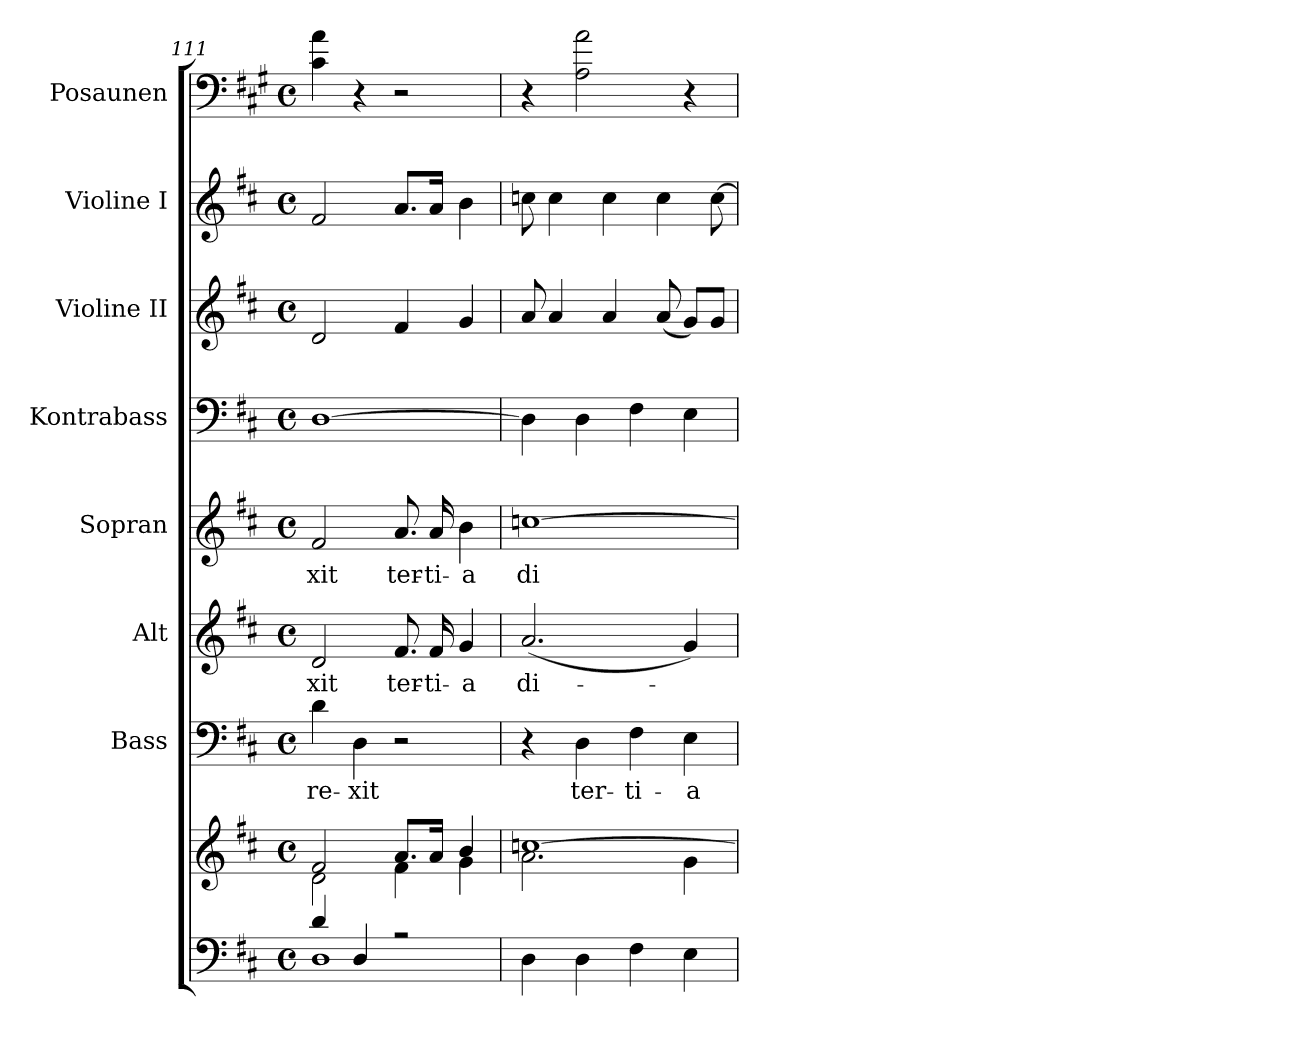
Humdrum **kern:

**kern	**kern	**kern	**text	**kern	**text	**kern	**text	**kern	**kern	**kern	**kern
*part8	*part8	*part7	*part7	*part6	*part6	*part5	*part5	*part4	*part3	*part2	*part1
*staff9	*staff8	*staff7	*staff7	*staff6	*staff6	*staff5	*staff5	*staff4	*staff3	*staff2	*staff1
*	*	*I"Bass	*	*I"Alt	*	*I"Sopran	*	*I"Kontrabass	*I"Violine II	*I"Violine I	*I"Posaunen
*	*	*I'B.	*	*I'A.	*	*I'S.	*	*I'Kb.	*I'Vl. II	*I'Vl. I	*I'Pos.
*clefF4	*clefG2	*clefF4	*	*clefG2	*	*clefG2	*	*clefF4	*clefG2	*clefG2	*clefF4
*	*	*	*	*	*	*	*	*ITrd7c12	*	*	*ITrd4c7
*k[f#c#]	*k[f#c#]	*k[f#c#]	*	*k[f#c#]	*	*k[f#c#]	*	*k[f#c#]	*k[f#c#]	*k[f#c#]	*k[f#c#]
*D:	*D:	*D:	*	*D:	*	*D:	*	*D:	*D:	*D:	*D:
*M4/4	*M4/4	*M4/4	*	*M4/4	*	*M4/4	*	*M4/4	*M4/4	*M4/4	*M4/4
*met(c)	*met(c)	*met(c)	*	*met(c)	*	*met(c)	*	*met(c)	*met(c)	*met(c)	*met(c)
=111	=111	=111	=111	=111	=111	=111	=111	=111	=111	=111	=111
*^	*^	*	*	*	*	*	*	*	*	*	*
!	!	!	!	!	!LO:LY:b	!	!LO:LY:b	!	!LO:LY:b	!	!	!	!
4d/	1D	2f#/	2d\	4d\	-re-	2d/	-xit	2f#/	-xit	[1DD	2d/	2f#/	4F#\ 4d\
!	!	!	!	!	!LO:LY:b	!	!	!	!	!	!	!	!
4D/	.	.	.	4D\	-xit	.	.	.	.	.	.	.	4r
!	!	!	!	!	!	!	!LO:LY:b	!	!LO:LY:b	!	!	!	!
2r	.	8.a/L	4f#\	2r	.	8.f#/	ter-	8.a/	ter-	.	4f#/	8.a/L	2r
!	!	!	!	!	!	!	!LO:LY:b	!	!LO:LY:b	!	!	!	!
.	.	16a/Jk	.	.	.	16f#/	-ti-	16a/	-ti-	.	.	16a/Jk	.
!	!	!	!	!	!	!	!LO:LY:b	!	!LO:LY:b	!	!	!	!
.	.	4b/	4g\	.	.	4g/	-a	4b\	-a	.	4g/	4b\	.
*v	*v	*	*	*	*	*	*	*	*	*	*	*	*
=112	=112	=112	=112	=112	=112	=112	=112	=112	=112	=112	=112	=112
!	!	!	!	!	!	!LO:LY:b	!	!LO:LY:b	!	!	!	!
4D\	[>1ccn	2.a\	4r	.	(<2.a/	di-	[1ccn	di-	4DD\]	8a/	8ccn\	4r
.	.	.	.	.	.	.	.	.	.	4a/	4cc\	.
!	!	!	!	!LO:LY:b	!	!	!	!	!	!	!	!
4D\	.	.	4D\	ter-	.	.	.	.	4DD\	.	.	2D\ 2d\
.	.	.	.	.	.	.	.	.	.	4a/	4cc\	.
!	!	!	!	!LO:LY:b	!	!	!	!	!	!	!	!
4F#\	.	.	4F#\	-ti-	.	.	.	.	4FF#\	.	.	.
.	.	.	.	.	.	.	.	.	.	(<8a/	4cc\	.
!	!	!	!	!LO:LY:b	!	!	!	!	!	!	!	!
4E\	.	4g\	4E\	-a	4g/)	.	.	.	4EE\	8g/L)	.	4r
.	.	.	.	.	.	.	.	.	.	8g/J	[8cc\	.
*	*v	*v	*	*	*	*	*	*	*	*	*	*
=	=	=	=	=	=	=	=	=	=	=	=
*-	*-	*-	*-	*-	*-	*-	*-	*-	*-	*-	*-
